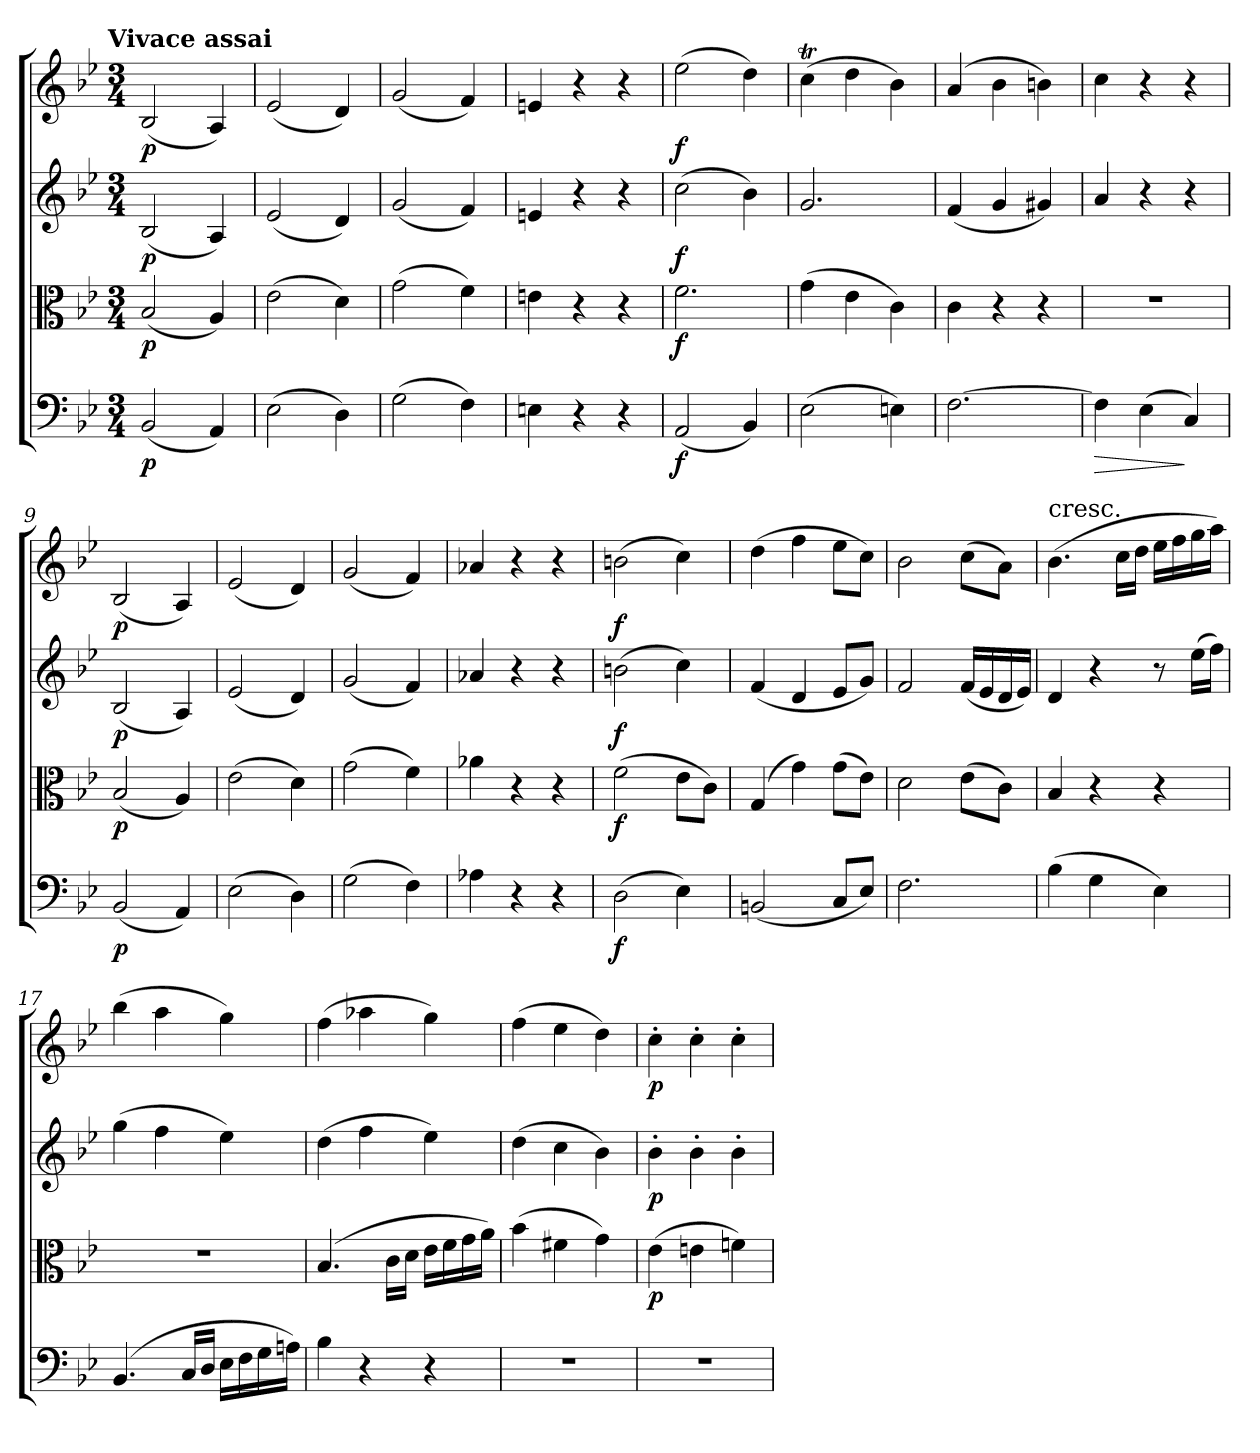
**kern	**dynam	**kern	**dynam	**kern	**dynam	**kern	**dynam
*part4	*part4	*part3	*part3	*part2	*part2	*part1	*part1
*staff4	*staff4	*staff3	*staff3	*staff2	*staff2	*staff1	*staff1
*clefF4	*	*clefC3	*	*clefG2	*	*clefG2	*
*k[b-e-]	*	*k[b-e-]	*	*k[b-e-]	*	*k[b-e-]	*
*B-:	*	*B-:	*	*B-:	*	*B-:	*
!!LO:TX:omd:t=Vivace assai
*M3/4	*	*M3/4	*	*M3/4	*	*M3/4	*
*MM240	*	*MM240	*	*MM240	*	*MM240	*
=	=	=	=	=	=	=	=
(2BB-/	p	(2B-/	p	(2B-/	p	(2B-/	p
4AA/)	.	4A/)	.	4A/)	.	4A/)	.
=2	=2	=2	=2	=2	=2	=2	=2
(2E-\	.	(2e-\	.	(2e-/	.	(2e-/	.
4D\)	.	4d\)	.	4d/)	.	4d/)	.
=3	=3	=3	=3	=3	=3	=3	=3
(2G\	.	(2g\	.	(2g/	.	(2g/	.
4F\)	.	4f\)	.	4f/)	.	4f/)	.
=4	=4	=4	=4	=4	=4	=4	=4
4En\	.	4en\	.	4en/	.	4en/	.
4r	.	4r	.	4r	.	4r	.
4r	.	4r	.	4r	.	4r	.
=5	=5	=5	=5	=5	=5	=5	=5
(2AA/	f	2.f\	f	(2cc\	f	(2ee-\	f
4BB-/)	.	.	.	4b-\)	.	4dd\)	.
=6	=6	=6	=6	=6	=6	=6	=6
(2E-\	.	(4g\	.	2.g/	.	(4ccT\	.
.	.	4e-\	.	.	.	4dd\	.
4En\)	.	4c\)	.	.	.	4b-\)	.
=7	=7	=7	=7	=7	=7	=7	=7
[2.F\	.	4c\	.	(4f/	.	(4a/	.
.	.	4r	.	4g/	.	4b-\	.
.	.	4r	.	4g#X/)	.	4bn\)	.
=8	=8	=8	=8	=8	=8	=8	=8
!	!LO:HP:b	!	!	!	!	!	!
4F\]	>	2.r	.	4a/	.	4cc\	.
(4E-\	.	.	.	4r	.	4r	.
4C/)	]	.	.	4r	.	4r	.
=9	=9	=9	=9	=9	=9	=9	=9
(2BB-/	p	(2B-/	p	(2B-/	p	(2B-/	p
4AA/)	.	4A/)	.	4A/)	.	4A/)	.
=10	=10	=10	=10	=10	=10	=10	=10
(2E-\	.	(2e-\	.	(2e-/	.	(2e-/	.
4D\)	.	4d\)	.	4d/)	.	4d/)	.
=11	=11	=11	=11	=11	=11	=11	=11
(2G\	.	(2g\	.	(2g/	.	(2g/	.
4F\)	.	4f\)	.	4f/)	.	4f/)	.
=12	=12	=12	=12	=12	=12	=12	=12
4A-X\	.	4a-X\	.	4a-X/	.	4a-X/	.
4r	.	4r	.	4r	.	4r	.
4r	.	4r	.	4r	.	4r	.
=13	=13	=13	=13	=13	=13	=13	=13
(2D\	f	(2f\	f	(2bn\	f	(2bn\	f
4E-\)	.	8e-\L	.	4cc\)	.	4cc\)	.
.	.	8c\J)	.	.	.	.	.
=14	=14	=14	=14	=14	=14	=14	=14
(2BBn/	.	(4G/	.	(4f/	.	(4dd\	.
.	.	4g\)	.	4d/	.	4ff\	.
8C/L	.	(8g\L	.	8e-/L	.	8ee-\L	.
8E-/J)	.	8e-\J)	.	8g/J)	.	8cc\J)	.
=15	=15	=15	=15	=15	=15	=15	=15
2.F\	.	2d\	.	2f/	.	2b-\	.
.	.	(8e-\L	.	(16f/LL	.	(8cc\L	.
.	.	.	.	16e-/	.	.	.
.	.	8c\J)	.	16d/	.	8a\J)	.
.	.	.	.	16e-/JJ)	.	.	.
=16	=16	=16	=16	=16	=16	=16	=16
!	!	!	!	!	!	!LO:TX:t=cresc.	!
(4B-\	.	4B-/	.	4d/	.	(4.b-\	.
4G\	.	4r	.	4r	.	.	.
.	.	.	.	.	.	16cc\LL	.
.	.	.	.	.	.	16dd\JJ	.
4E-\)	.	4r	.	8r	.	16ee-\LL	.
.	.	.	.	.	.	16ff\	.
.	.	.	.	(16ee-\LL	.	16gg\	.
.	.	.	.	16ff\JJ)	.	16aa\JJ)	.
=17	=17	=17	=17	=17	=17	=17	=17
(4.BB-/	.	2.r	.	(4gg\	.	(4bb-\	.
.	.	.	.	4ff\	.	4aa\	.
16C/LL	.	.	.	.	.	.	.
16D/JJ	.	.	.	.	.	.	.
16E-\LL	.	.	.	4ee-\)	.	4gg\)	.
16F\	.	.	.	.	.	.	.
16G\	.	.	.	.	.	.	.
16An\JJ)	.	.	.	.	.	.	.
=18	=18	=18	=18	=18	=18	=18	=18
4B-\	.	(4.B-/	.	(4dd\	.	(4ff\	.
4r	.	.	.	4ff\	.	4aa-X\	.
.	.	16c\LL	.	.	.	.	.
.	.	16d\JJ	.	.	.	.	.
4r	.	16e-\LL	.	4ee-\)	.	4gg\)	.
.	.	16f\	.	.	.	.	.
.	.	16g\	.	.	.	.	.
.	.	16a\JJ)	.	.	.	.	.
=19	=19	=19	=19	=19	=19	=19	=19
2.r	.	(4b-\	.	(4dd\	.	(4ff\	.
.	.	4f#X\	.	4cc\	.	4ee-\	.
.	.	4g\)	.	4b-\)	.	4dd\)	.
=20	=20	=20	=20	=20	=20	=20	=20
2.r	.	(4e-\	p	4b-'\	p	4cc'\	p
.	.	4en\	.	4b-'\	.	4cc'\	.
.	.	4fn\)	.	4b-'\	.	4cc'\	.
=	=	=	=	=	=	=	=
*-	*-	*-	*-	*-	*-	*-	*-
